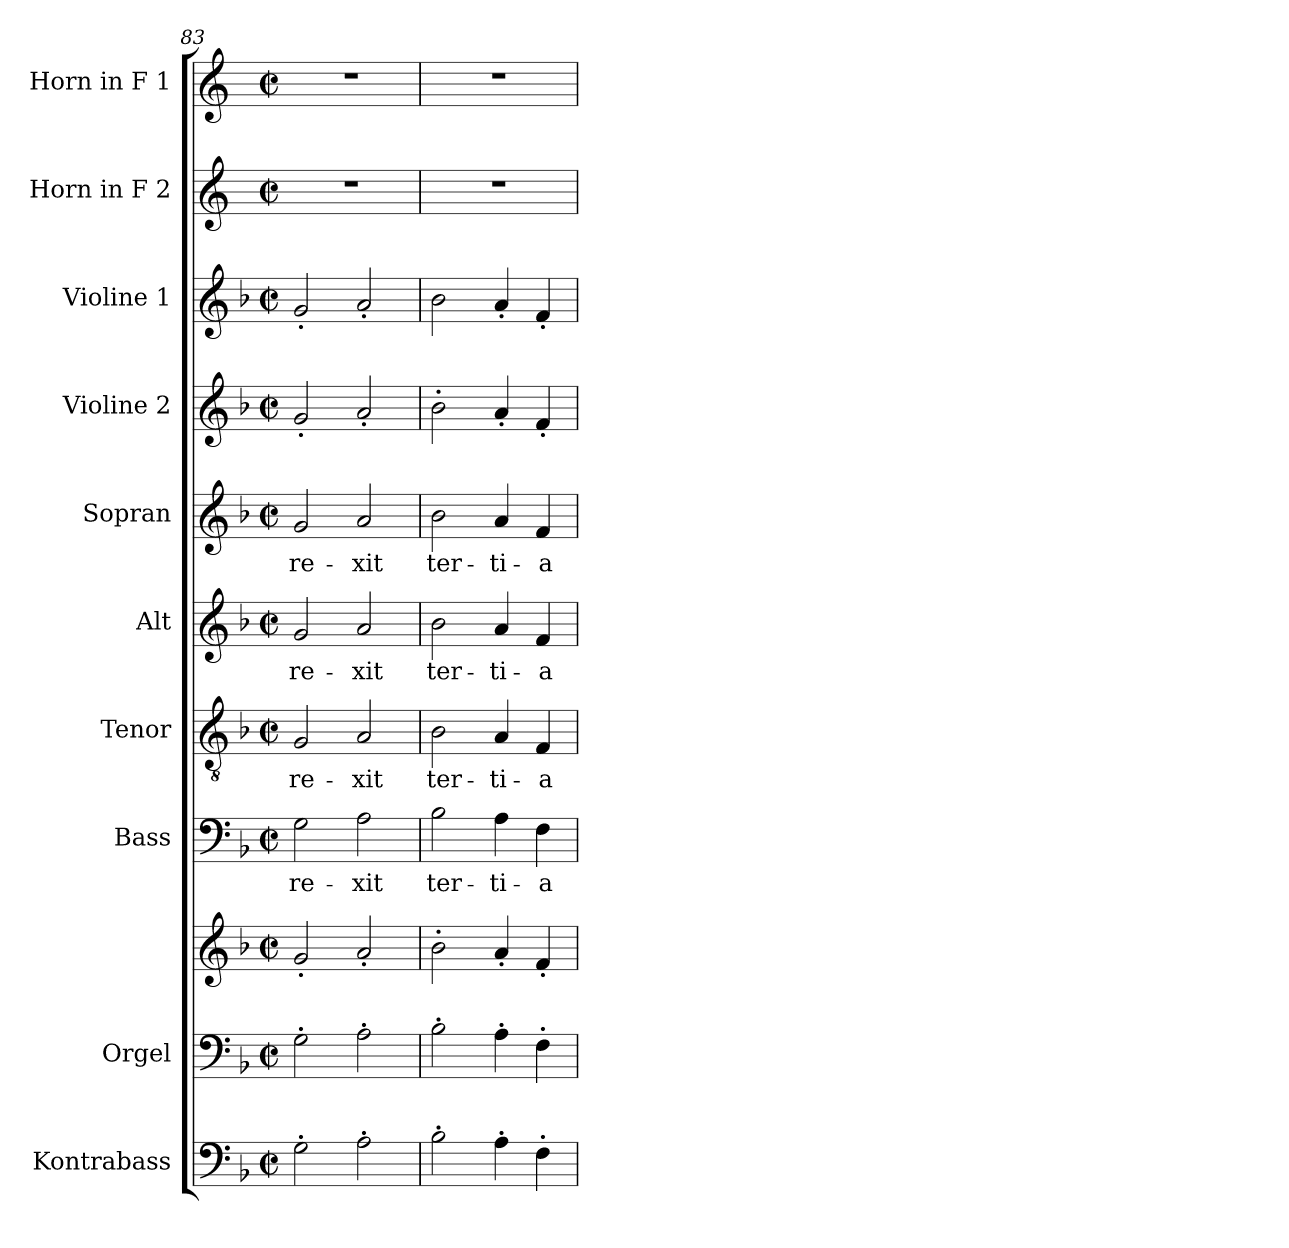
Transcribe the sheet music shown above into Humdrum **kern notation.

**kern	**kern	**kern	**kern	**text	**kern	**text	**kern	**text	**kern	**text	**kern	**kern	**kern	**kern
*part10	*part9	*part9	*part8	*part8	*part7	*part7	*part6	*part6	*part5	*part5	*part4	*part3	*part2	*part1
*staff11	*staff10	*staff9	*staff8	*staff8	*staff7	*staff7	*staff6	*staff6	*staff5	*staff5	*staff4	*staff3	*staff2	*staff1
*I"Kontrabass	*I"Orgel	*	*I"Bass	*	*I"Tenor	*	*I"Alt	*	*I"Sopran	*	*I"Violine 2	*I"Violine 1	*I"Horn in F 2	*I"Horn in F 1
*I'Kb.	*	*	*I'B.	*	*I'T.	*	*I'A.	*	*I'S.	*	*I'Vl. 2	*I'Vl. 1	*	*
*clefF4	*clefF4	*clefG2	*clefF4	*	*clefGv2	*	*clefG2	*	*clefG2	*	*clefG2	*clefG2	*clefG2	*clefG2
*ITrd7c12	*	*	*	*	*	*	*	*	*	*	*	*	*ITrd4c7	*ITrd4c7
*k[b-]	*k[b-]	*k[b-]	*k[b-]	*	*k[b-]	*	*k[b-]	*	*k[b-]	*	*k[b-]	*k[b-]	*k[b-]	*k[b-]
*F:	*F:	*F:	*F:	*	*F:	*	*F:	*	*F:	*	*F:	*F:	*F:	*F:
*M2/2	*M2/2	*M2/2	*M2/2	*	*M2/2	*	*M2/2	*	*M2/2	*	*M2/2	*M2/2	*M2/2	*M2/2
*met(c|)	*met(c|)	*met(c|)	*met(c|)	*	*met(c|)	*	*met(c|)	*	*met(c|)	*	*met(c|)	*met(c|)	*met(c|)	*met(c|)
=83	=83	=83	=83	=83	=83	=83	=83	=83	=83	=83	=83	=83	=83	=83
!	!	!	!	!LO:LY:b	!	!LO:LY:b	!	!LO:LY:b	!	!LO:LY:b	!	!	!	!
2GG'>\	2G'>\	2g'</	2G\	-re-	2G/	-re-	2g/	-re-	2g/	-re-	2g'</	2g'</	1r	1r
!	!	!	!	!LO:LY:b	!	!LO:LY:b	!	!LO:LY:b	!	!LO:LY:b	!	!	!	!
2AA'>\	2A'>\	2a'</	2A\	-xit	2A/	-xit	2a/	-xit	2a/	-xit	2a'</	2a'</	.	.
=84	=84	=84	=84	=84	=84	=84	=84	=84	=84	=84	=84	=84	=84	=84
!	!	!	!	!LO:LY:b	!	!LO:LY:b	!	!LO:LY:b	!	!LO:LY:b	!	!	!	!
2BB-'>\	2B-'>\	2b-'>\	2B-\	ter-	2B-\	ter-	2b-\	ter-	2b-\	ter-	2b-'>\	2b-\	1r	1r
!	!	!	!	!LO:LY:b	!	!LO:LY:b	!	!LO:LY:b	!	!LO:LY:b	!	!	!	!
4AA'>\	4A'>\	4a'</	4A\	-ti-	4A/	-ti-	4a/	-ti-	4a/	-ti-	4a'</	4a'</	.	.
!	!	!	!	!LO:LY:b	!	!LO:LY:b	!	!LO:LY:b	!	!LO:LY:b	!	!	!	!
4FF'>\	4F'>\	4f'</	4F\	-a	4F/	-a	4f/	-a	4f/	-a	4f'</	4f'</	.	.
=	=	=	=	=	=	=	=	=	=	=	=	=	=	=
*-	*-	*-	*-	*-	*-	*-	*-	*-	*-	*-	*-	*-	*-	*-
